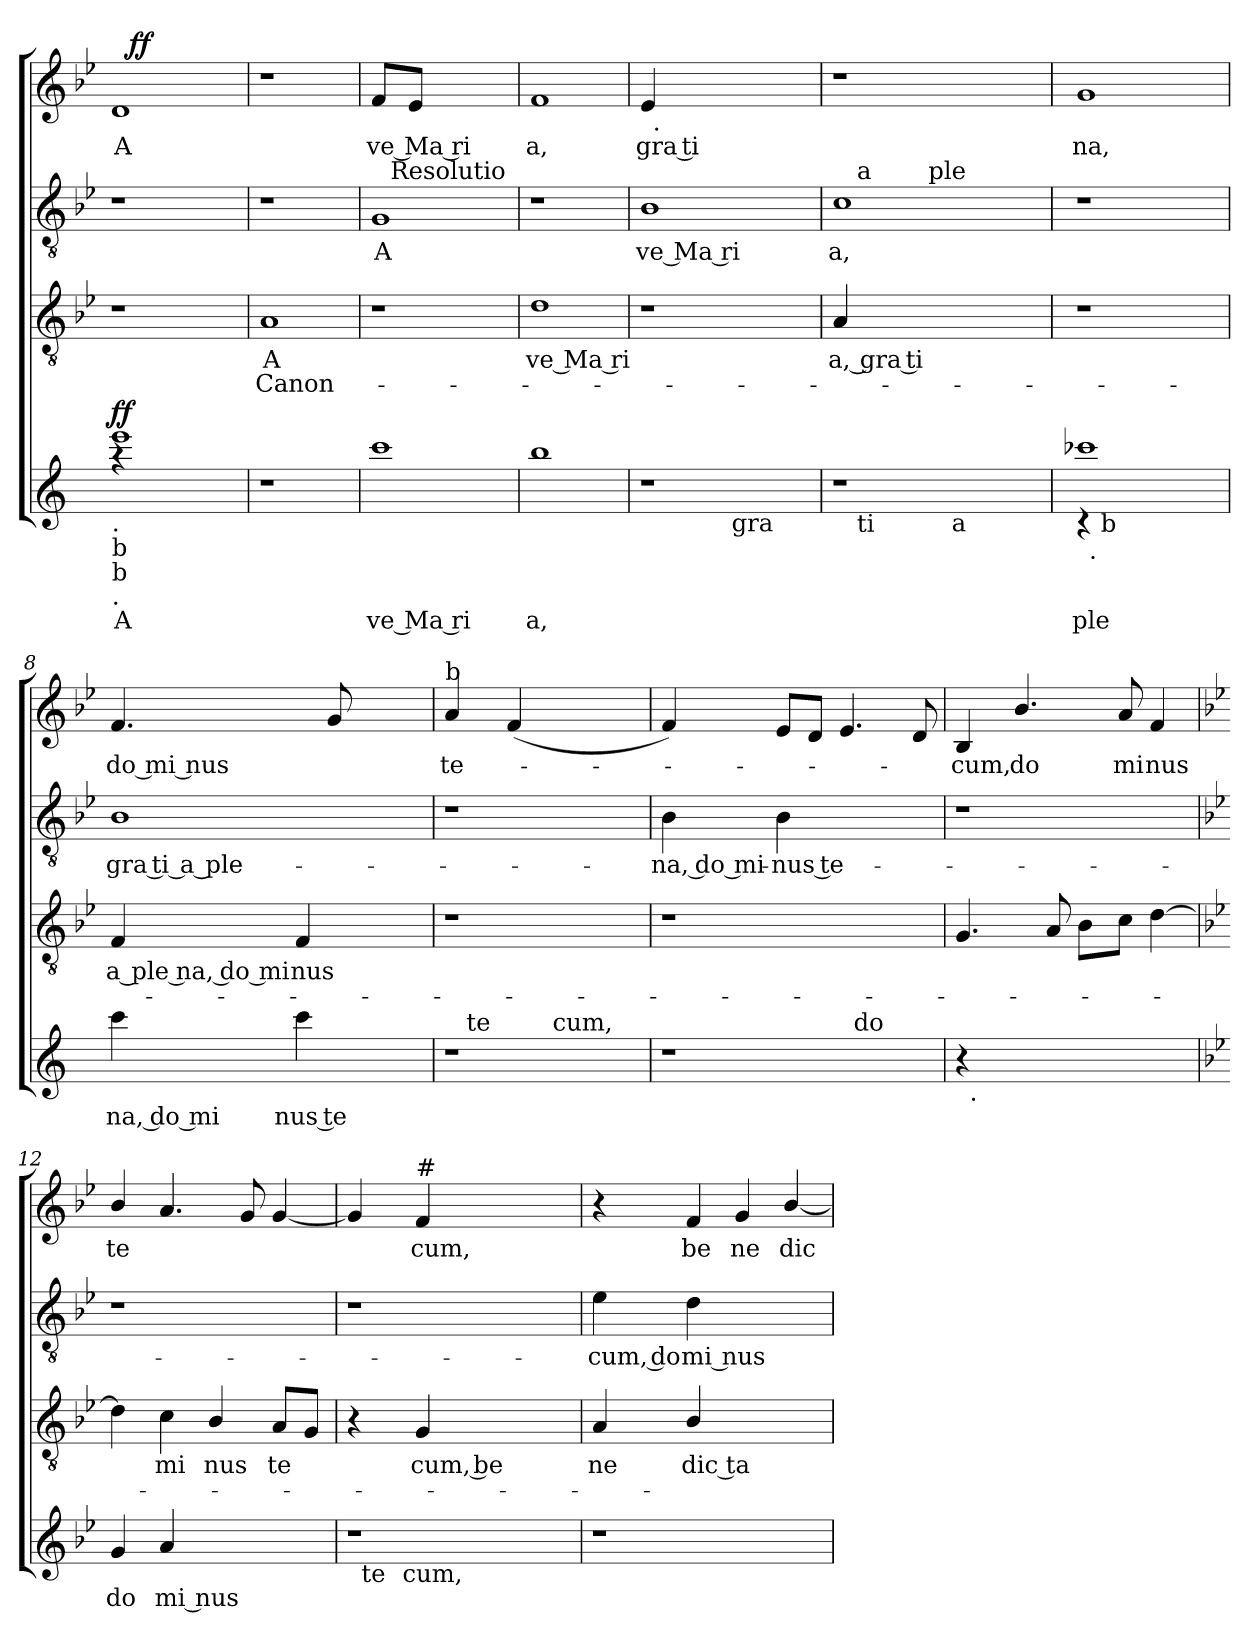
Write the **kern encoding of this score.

**kern	**text	**dynam	**kern	**text	**text	**kern	**text	**kern	**text	**dynam
*part4	*part4	*part4	*part3	*part3	*part3	*part2	*part2	*part1	*part1	*part1
*staff4	*staff4	*staff4	*staff3	*staff3	*staff3	*staff2	*staff2	*staff1	*staff1	*staff1
!!LO:PB:g=z
*clefG2	*	*	*clefGv2	*	*	*clefGv2	*	*clefG2	*	*
*ITrd1c2	*	*	*	*	*	*	*	*	*	*
*k[b-e-]	*	*	*k[b-e-]	*	*	*k[b-e-]	*	*k[b-e-]	*	*
*B-:	*	*	*B-:	*	*	*B-:	*	*B-:	*	*
=1	=1	=1	=1	=1	=1	=1	=1	=1	=1	=1
*^	*	*	*	*	*	*	*	*	*	*
!LO:TX:b:t=.	!	!	!	!	!	!	!	!	!	!	!
!LO:TX:b:t=b	!	!	!	!	!	!	!	!	!	!	!
!LO:TX:b:t=b	!	!	!	!	!	!	!	!	!	!	!
!LO:TX:b:t=.	!	!	!	!	!	!	!	!	!	!	!
!	!	!LO:LY:b	!LO:DY:a	!	!	!	!	!	!	!LO:LY:b	!
!	!	!	!LO:DY:n=1:b	!	!	!	!	!	!	!	!
*	*	*	*	*	*	*	*	*	*^	*	*
4raa	1ddd	A	f f	1r	.	.	1r	.	1d	16ryy	A	.
!	!	!	!	!	!	!	!	!	!	!	!	!LO:DY:b
!	!	!	!	!	!	!	!	!	!	!	!	!LO:DY:n=1:b
.	.	.	.	.	.	.	.	.	.	2...ryy	.	f f
2.ryy	.	.	.	.	.	.	.	.	.	.	.	.
*v	*v	*	*	*	*	*	*	*	*	*	*	*
=2	=2	=2	=2	=2	=2	=2	=2	=2	=2	=2	=2
!	!	!	!	!LO:LY:b	!LO:LY:b	!	!	!	!	!	!
*	*	*	*	*	*	*	*	*v	*v	*	*
1r	.	.	1A	A	Canon-	1r	.	1r	.	.
=3	=3	=3	=3	=3	=3	=3	=3	=3	=3	=3
!	!LO:LY:b:rj	!	!	!	!	!	!LO:LY:b	!	!LO:LY:b:rj	!
*	*	*	*	*	*	*^	*	*	*	*
1bb-	ve Ma ri	.	1r	.	.	1G	16ryy	A	8f/L	ve Ma ri	.
!	!	!	!	!	!	!	!LO:TX:a:t=Resolutio	!	!	!	!
.	.	.	.	.	.	.	2...ryy	.	.	.	.
.	.	.	.	.	.	.	.	.	8e-/J	.	.
.	.	.	.	.	.	.	.	.	2.ryy	.	.
=4	=4	=4	=4	=4	=4	=4	=4	=4	=4	=4	=4
!	!LO:LY:b	!	!	!LO:LY:b:rj	!	!	!	!	!	!LO:LY:b	!
*	*	*	*	*	*	*v	*v	*	*	*	*
1aa	a,	.	1d	ve Ma ri	.	1r	.	1f	a,	.
=5	=5	=5	=5	=5	=5	=5	=5	=5	=5	=5
!	!	!	!	!	!	!	!LO:LY:b:rj	!	!LO:LY:b:rj	!
*^	*	*	*	*	*	*	*	*^	*	*
1r	4...ryy	.	.	1r	.	.	1B-	ve Ma ri	4e-/	32ryy	gra ti	.
!	!	!	!	!	!	!	!	!	!	!LO:TX:b:t=.	!	!
.	.	.	.	.	.	.	.	.	.	2ryy	.	.
.	.	.	.	.	.	.	.	.	2.ryy	.	.	.
!	!LO:TX:b:t=gra	!	!	!	!	!	!	!	!	!	!	!
.	2ryy	.	.	.	.	.	.	.	.	.	.	.
.	.	.	.	.	.	.	.	.	.	4...ryy	.	.
.	32ryy	.	.	.	.	.	.	.	.	.	.	.
=6	=6	=6	=6	=6	=6	=6	=6	=6	=6	=6	=6	=6
!	!	!	!	!	!LO:LY:b:rj	!	!	!LO:LY:b	!	!	!	!
*	*^	*	*	*	*	*	*^	*	*	*	*	*
*	*	*	*	*	*	*	*	*	*^	*	*v	*v	*	*
1r	16.ryy	2ryy	.	.	4A/	a, gra ti	.	1c	16.ryy	4...ryy	a,	1r	.	.
!	!	!	!	!	!	!	!	!	!LO:TX:a:t=a	!	!	!	!	!
!	!LO:TX:b:t=ti	!	!	!	!	!	!	!	!	!	!	!	!	!
.	2ryy	.	.	.	.	.	.	.	2ryy	.	.	.	.	.
.	.	.	.	.	2.ryy	.	.	.	.	.	.	.	.	.
!	!	!	!	!	!	!	!	!	!	!LO:TX:a:t=ple	!	!	!	!
.	.	.	.	.	.	.	.	.	.	2ryy	.	.	.	.
.	.	32ryy	.	.	.	.	.	.	.	.	.	.	.	.
!	!	!LO:TX:b:t=a	!	!	!	!	!	!	!	!	!	!	!	!
.	.	4...ryy	.	.	.	.	.	.	.	.	.	.	.	.
.	4ryy	.	.	.	.	.	.	.	4ryy	.	.	.	.	.
.	8ryy	.	.	.	.	.	.	.	8ryy	.	.	.	.	.
.	32ryy	.	.	.	.	.	.	.	32ryy	32ryy	.	.	.	.
!!LO:LB:g=z
=7	=7	=7	=7	=7	=7	=7	=7	=7	=7	=7	=7	=7	=7	=7
!	!	!	!LO:LY:b	!	!	!	!	!	!	!	!	!	!LO:LY:b	!
*	*	*	*	*	*	*	*	*v	*v	*v	*	*	*	*
32ryy	4rc	1bb--X	ple	.	1r	.	.	1r	.	1g	na,	.
!LO:TX:b:t=.	!	!	!	!	!	!	!	!	!	!	!	!
32ryy	.	.	.	.	.	.	.	.	.	.	.	.
!LO:TX:b:t=b	!	!	!	!	!	!	!	!	!	!	!	!
16ryy	.	.	.	.	.	.	.	.	.	.	.	.
2..ryy	.	.	.	.	.	.	.	.	.	.	.	.
.	2.ryy	.	.	.	.	.	.	.	.	.	.	.
*	*v	*v	*	*	*	*	*	*	*	*	*	*
=8	=8	=8	=8	=8	=8	=8	=8	=8	=8	=8	=8
!	!	!LO:LY:b:rj	!	!	!LO:LY:b:rj	!	!	!LO:LY:b:rj	!	!LO:LY:b:rj	!
*v	*v	*	*	*	*	*	*	*	*	*	*
4bb-\	na, do mi	.	4F/	a ple na, do mi	.	1B-	gra ti a ple-	4.f/	do mi nus	.
!	!LO:LY:b	!	!	!LO:LY:b	!	!	!	!	!	!
4bb-\	nus te	.	4F/	nus	.	.	.	.	.	.
.	.	.	.	.	.	.	.	8g/	.	.
2ryy	.	.	2ryy	.	.	.	.	2ryy	.	.
=9	=9	=9	=9	=9	=9	=9	=9	=9	=9	=9
!	!	!	!	!	!	!	!	!LO:TX:a:t=b	!	!
!LO:TX:b:t=cum,	!	!	!	!	!	!	!	!	!	!
!	!	!	!	!	!	!	!	!	!LO:LY:b	!
*^	*	*	*	*	*	*	*	*	*	*
*	*^	*	*	*	*	*	*	*	*	*	*
1r	16ryy	4...ryy	.	.	1r	.	.	1r	.	4a/	te-	.
!	!LO:TX:a:t=te	!	!	!	!	!	!	!	!	!	!	!
.	2...ryy	.	.	.	.	.	.	.	.	.	.	.
.	.	.	.	.	.	.	.	.	.	(<4f/	.	.
!	!	!LO:TX:a:t=cum,	!	!	!	!	!	!	!	!	!	!
.	.	2ryy	.	.	.	.	.	.	.	.	.	.
.	.	.	.	.	.	.	.	.	.	2ryy	.	.
.	.	32ryy	.	.	.	.	.	.	.	.	.	.
=10	=10	=10	=10	=10	=10	=10	=10	=10	=10	=10	=10	=10
!	!	!	!	!	!	!	!	!	!LO:LY:b:rj	!	!	!
*	*v	*v	*	*	*	*	*	*	*	*	*	*
1r	2ryy	.	.	1r	.	.	4B-\	-na, do mi-	4f/)	.	.
!	!	!	!	!	!	!	!	!LO:LY:b	!	!	!
.	.	.	.	.	.	.	4B-\	-nus te-	8e-/L	.	.
.	.	.	.	.	.	.	.	.	8d/J	.	.
.	32ryy	.	.	.	.	.	2ryy	.	4.e-/	.	.
!	!LO:TX:a:t=do	!	!	!	!	!	!	!	!	!	!
.	4...ryy	.	.	.	.	.	.	.	.	.	.
.	.	.	.	.	.	.	.	.	8d/	.	.
!!LO:LB:g=z
=11	=11	=11	=11	=11	=11	=11	=11	=11	=11	=11	=11
!	!	!	!	!	!	!	!	!	!	!LO:LY:b	!
4r	32ryy	.	.	4.G/	.	.	1r	.	4B-/	-cum,	.
!	!LO:TX:b:t=.	!	!	!	!	!	!	!	!	!	!
.	2ryy	.	.	.	.	.	.	.	.	.	.
!	!	!	!	!	!	!	!	!	!	!LO:LY:b	!
2.ryy	.	.	.	.	.	.	.	.	4.b-/	do	.
.	.	.	.	8A/	.	.	.	.	.	.	.
.	.	.	.	8B-\L	.	.	.	.	.	.	.
.	4...ryy	.	.	.	.	.	.	.	.	.	.
!	!	!	!	!	!	!	!	!	!	!LO:LY:b	!
.	.	.	.	8c\J	.	.	.	.	8a/	mi	.
!	!	!	!	!	!	!	!	!	!	!LO:LY:b	!
.	.	.	.	[>4d\	.	.	.	.	4f/	nus	.
*v	*v	*	*	*	*	*	*	*	*	*	*
=12	=12	=12	=12	=12	=12	=12	=12	=12	=12	=12
*k[b-e-a-d-]	*	*	*	*	*	*	*	*	*	*
*A-:	*	*	*	*	*	*	*	*	*	*
*^	*	*	*	*	*	*	*	*	*	*
!	!	!LO:LY:b:rj	!	!	!	!	!	!	!	!LO:LY:b	!
*v	*v	*	*	*	*	*	*	*	*	*	*
4f/	do	.	4d\]	.	.	1r	.	4b-/	te	.
!	!LO:LY:b	!	!	!LO:LY:b	!	!	!	!	!	!
4g/	mi nus	.	4c\	mi	.	.	.	4.a/	.	.
!	!	!	!	!LO:LY:b	!	!	!	!	!	!
2ryy	.	.	4B-/	nus	.	.	.	.	.	.
.	.	.	.	.	.	.	.	8g/	.	.
!	!	!	!	!LO:LY:b	!	!	!	!	!	!
.	.	.	8A/L	te	.	.	.	[<4g/	.	.
.	.	.	8G/J	.	.	.	.	.	.	.
=13	=13	=13	=13	=13	=13	=13	=13	=13	=13	=13
*^	*	*	*	*	*	*	*	*	*	*
*	*^	*	*	*	*	*	*	*	*	*	*
1r	32ryy	8..ryy	.	.	4r	.	.	1r	.	4g/]	.	.
!	!LO:TX:b:t=te	!	!	!	!	!	!	!	!	!	!	!
.	2ryy	.	.	.	.	.	.	.	.	.	.	.
!	!	!LO:TX:b:t=cum,	!	!	!	!	!	!	!	!	!	!
.	.	2ryy	.	.	.	.	.	.	.	.	.	.
!	!	!	!	!	!	!	!	!	!	!LO:TX:a:t=#	!	!
!	!	!	!	!	!	!LO:LY:b:rj	!	!	!	!	!LO:LY:b	!
.	.	.	.	.	4G/	cum, be	.	.	.	4f/	cum,	.
.	.	.	.	.	2ryy	.	.	.	.	2ryy	.	.
.	4...ryy	.	.	.	.	.	.	.	.	.	.	.
.	.	4ryy	.	.	.	.	.	.	.	.	.	.
.	.	32ryy	.	.	.	.	.	.	.	.	.	.
=14	=14	=14	=14	=14	=14	=14	=14	=14	=14	=14	=14	=14
!	!	!	!	!	!	!LO:LY:b	!	!	!LO:LY:b:rj	!	!	!
*v	*v	*v	*	*	*	*	*	*	*	*	*	*
1r	.	.	4A/	ne	.	4e-\	-cum, do	4r	.	.
!	!	!	!	!LO:LY:b	!	!	!LO:LY:b	!	!LO:LY:b	!
.	.	.	4B-/	dic ta	.	4d\	mi nus	4f/	be	.
!	!	!	!	!	!	!	!	!	!LO:LY:b	!
.	.	.	2ryy	.	.	2ryy	.	4g/	ne	.
!	!	!	!	!	!	!	!	!	!LO:LY:b	!
.	.	.	.	.	.	.	.	[<4b-/	dic	.
=	=	=	=	=	=	=	=	=	=	=
*-	*-	*-	*-	*-	*-	*-	*-	*-	*-	*-
